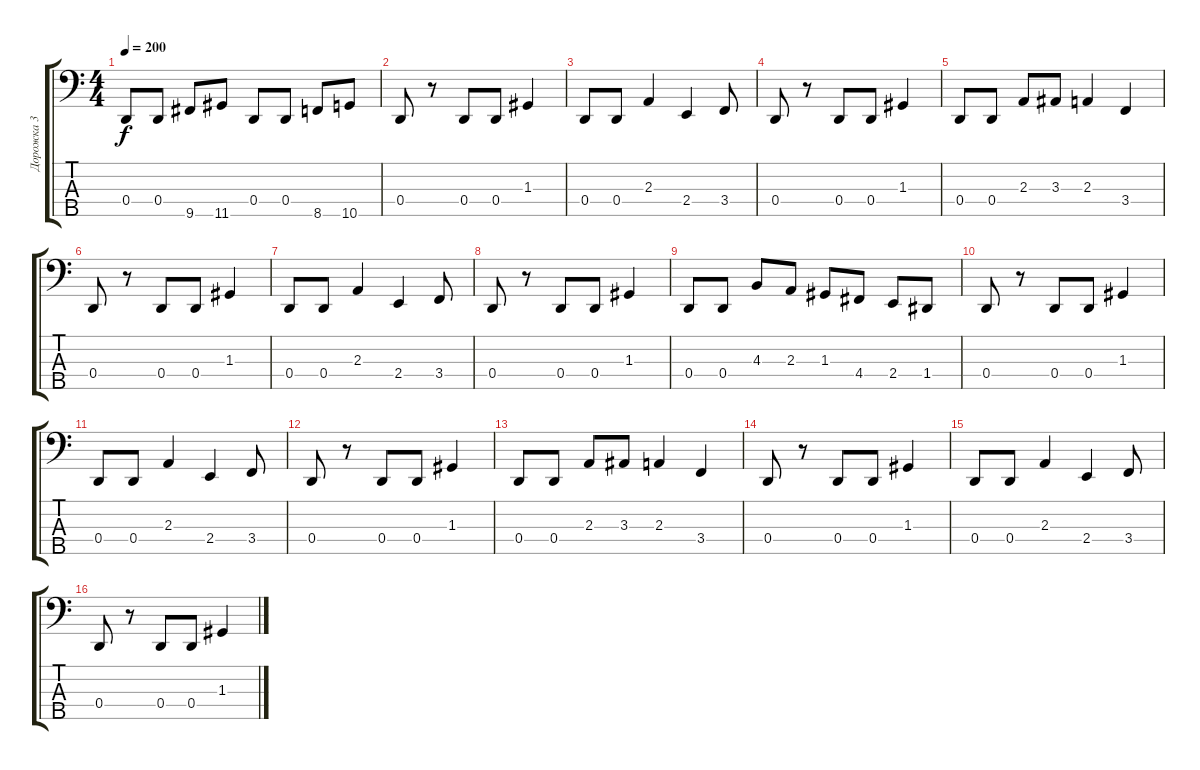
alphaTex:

\track ("Дорожка 3" "Дорожка 3") {instrument electricbasspick}
\staff {score tabs}
\tuning (F2 C2 G1 D1 A0) {hide}
\ts (4 4)
\tempo 200
\clef f4
\ks c
0.4.8{dy f} 0.4.8 9.5.8 11.5.8 0.4.8 0.4.8 8.5.8 10.5.8 |
0.4.8 r.8 0.4.8 0.4.8 1.3.4 |
0.4.8 0.4.8 2.3.4 2.4.4 3.4.8 |
0.4.8 r.8 0.4.8 0.4.8 1.3.4 |
0.4.8 0.4.8 2.3.8 3.3.8 2.3.4 3.4.4 |
0.4.8 r.8 0.4.8 0.4.8 1.3.4 |
0.4.8 0.4.8 2.3.4 2.4.4 3.4.8 |
0.4.8 r.8 0.4.8 0.4.8 1.3.4 |
0.4.8 0.4.8 4.3.8 2.3.8 1.3.8 4.4.8 2.4.8 1.4.8 |
0.4.8 r.8 0.4.8 0.4.8 1.3.4 |
0.4.8 0.4.8 2.3.4 2.4.4 3.4.8 |
0.4.8 r.8 0.4.8 0.4.8 1.3.4 |
0.4.8 0.4.8 2.3.8 3.3.8 2.3.4 3.4.4 |
0.4.8 r.8 0.4.8 0.4.8 1.3.4 |
0.4.8 0.4.8 2.3.4 2.4.4 3.4.8 |
0.4.8 r.8 0.4.8 0.4.8 1.3.4
